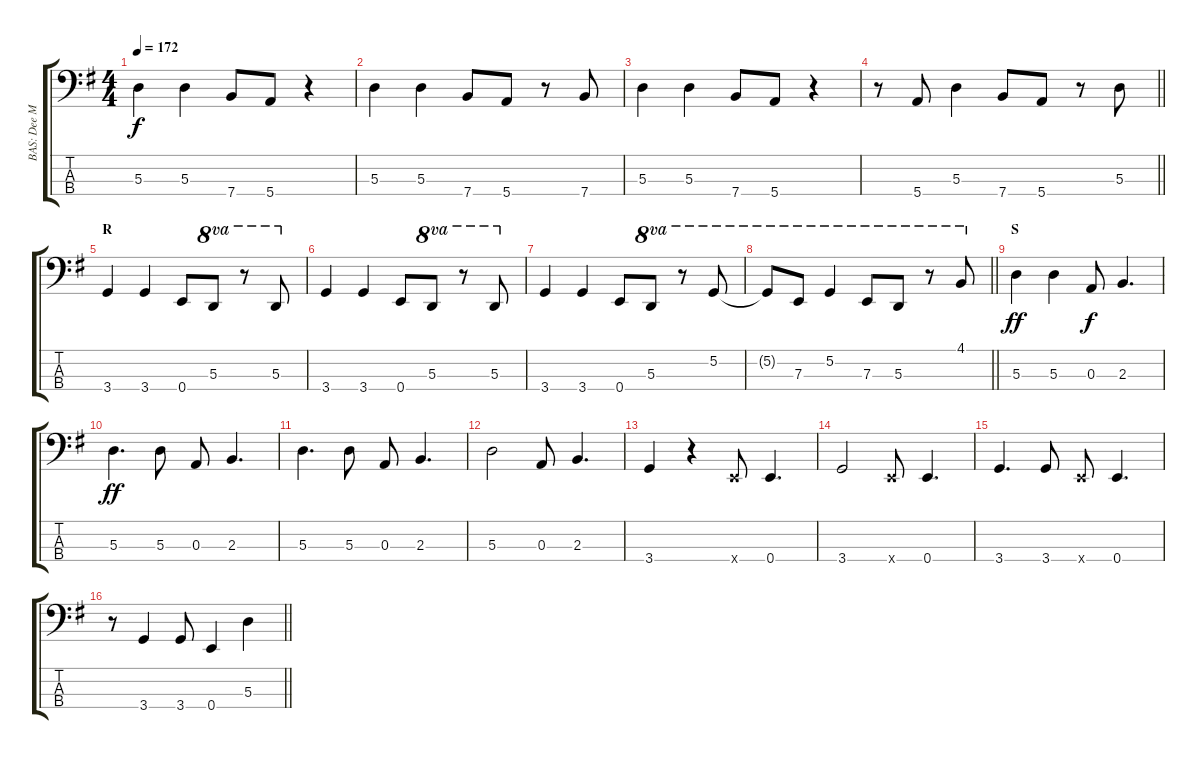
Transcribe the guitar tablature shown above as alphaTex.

\track ("BAS: Dee Murray" "BAS: Dee M") {instrument electricbassfinger}
\staff {score tabs}
\tuning (G2 D2 A1 E1) {hide}
\ts (4 4)
\tempo 172
\clef f4
\ks g
5.3.4{dy f} 5.3.4 7.4.8 5.4.8 r.4 |
5.3.4 5.3.4 7.4.8 5.4.8 r.8 7.4.8 |
5.3.4 5.3.4 7.4.8 5.4.8 r.4 |
\barLineRight lightlight
r.8 5.4.8 5.3.4 7.4.8 5.4.8 r.8 5.3.8 |
\section ("" "R")
3.4.4 3.4.4 0.4.8 5.3.8{ot 8va} r.8{ot 8va} 5.3.8{ot 8va} |
3.4.4 3.4.4 0.4.8 5.3.8{ot 8va} r.8{ot 8va} 5.3.8{ot 8va} |
3.4.4 3.4.4 0.4.8 5.3.8{ot 8va} r.8{ot 8va} 5.2.8{ot 8va} |
\barLineRight lightlight
5.2{t}.8{ot 8va} 7.3.8{ot 8va} 5.2.4{ot 8va} 7.3.8{ot 8va} 5.3.8{ot 8va} r.8{ot 8va} 4.1.8{ot 8va} |
\section ("" "S")
5.3.4{dy ff} 5.3.4 0.3.8{dy f} 2.3.4{d} |
5.3.4{d dy ff} 5.3.8 0.3.8 2.3.4{d} |
5.3.4{d} 5.3.8 0.3.8 2.3.4{d} |
5.3.2 0.3.8 2.3.4{d} |
3.4.4 r.4 0.4{x}.8 0.4.4{d} |
3.4.2 0.4{x}.8 0.4.4{d} |
3.4.4{d} 3.4.8 0.4{x}.8 0.4.4{d} |
\barLineRight lightlight
r.8 3.4.4 3.4.8 0.4.4 5.3.4
